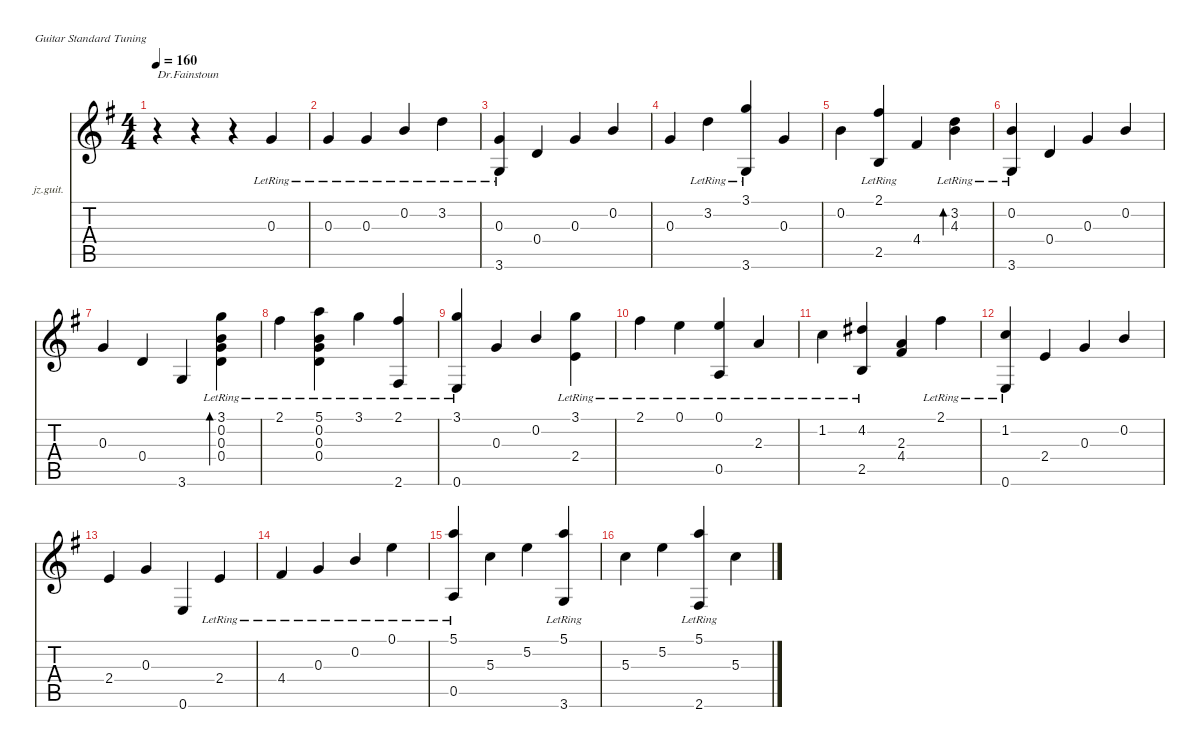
\defaultSystemsLayout 4
\hideDynamics
\bracketExtendMode nobrackets
\firstSystemTrackNameOrientation horizontal
\otherSystemsTrackNameOrientation horizontal
\track ("Гитара" "jz.guit.") {instrument electricguitarjazz}
\staff {score tabs}
\tuning (E4 B3 G3 D3 A2 E2)
\ts (4 4)
\beaming (8 2 2 2 2)
\tempo 160
\clef g2
\ks g
r.4{txt "Dr.Fainstoun" dy f instrument electricguitarjazz beam Down} r.4{beam Down} r.4{beam Down} 0.3{lr acc forcenatural}.4{beam Up} |
0.3{lr acc forcenatural}.4{txt "" beam Up} 0.3{lr acc forcenatural}.4{beam Up} 0.2{lr acc forcenatural}.4{beam Up} 3.2{lr acc forcenatural}.4{beam Down} |
(0.3{lr acc forcenatural} 3.6{acc forcenatural}).4{beam Up} 0.4{acc forcenatural}.4{beam Up} 0.3{acc forcenatural}.4{beam Up} 0.2{acc forcenatural}.4{beam Up} |
0.3{acc forcenatural}.4{beam Up} 3.2{lr acc forcenatural}.4{beam Down} (3.1{lr acc forcenatural} 3.6{acc forcenatural}).4{beam Up} 0.3{acc forcenatural}.4{beam Up} |
0.2{acc forcenatural}.4{beam Down} (2.1{lr acc #} 2.5{acc forcenatural}).4{beam Up} 4.4{acc #}.4{beam Up} (3.2{lr acc forcenatural} 4.3{lr acc forcenatural}).4{bd 480 beam Down} |
(0.2{lr acc forcenatural} 3.6{acc forcenatural}).4{beam Up} 0.4{acc forcenatural}.4{beam Up} 0.3{acc forcenatural}.4{beam Up} 0.2{acc forcenatural}.4{beam Up} |
0.3{acc forcenatural}.4{beam Up} 0.4{acc forcenatural}.4{beam Up} 3.6{acc forcenatural}.4{beam Up} (3.1{lr acc forcenatural} 0.2{acc forcenatural} 0.3{acc forcenatural} 0.4{acc forcenatural}).4{bd 480 beam Down} |
2.1{lr acc #}.4{beam Down} (5.1{lr acc forcenatural} 0.2{acc forcenatural} 0.3{acc forcenatural} 0.4{acc forcenatural}).4{beam Down} 3.1{lr acc forcenatural}.4{beam Down} (2.1{lr acc #} 2.6{acc #}).4{beam Up} |
(3.1{lr acc forcenatural} 0.6{acc forcenatural}).4{beam Up} 0.3{acc forcenatural}.4{beam Up} 0.2{acc forcenatural}.4{beam Up} (3.1{lr acc forcenatural} 2.4{acc forcenatural}).4{beam Down} |
2.1{lr acc #}.4{beam Down} 0.1{lr acc forcenatural}.4{beam Down} (0.1{lr acc forcenatural} 0.5{acc forcenatural}).4{beam Up} 2.3{lr acc forcenatural}.4{beam Up} |
1.2{lr acc forcenatural}.4{beam Down} (4.2{lr acc #} 2.5{acc forcenatural}).4{beam Up} (2.3{acc forcenatural} 4.4{acc #}).4{beam Up} 2.1{lr acc #}.4{beam Down} |
(1.2{lr acc forcenatural} 0.6{acc forcenatural}).4{beam Up} 2.4{acc forcenatural}.4{beam Up} 0.3{acc forcenatural}.4{beam Up} 0.2{acc forcenatural}.4{beam Up} |
2.4{acc forcenatural}.4{beam Up} 0.3{acc forcenatural}.4{beam Up} 0.6{acc forcenatural}.4{beam Up} 2.4{lr acc forcenatural}.4{beam Up} |
4.4{lr acc #}.4{beam Up} 0.3{lr acc forcenatural}.4{beam Up} 0.2{lr acc forcenatural}.4{beam Up} 0.1{lr acc forcenatural}.4{beam Down} |
(5.1{lr acc forcenatural} 0.5{lr acc forcenatural}).4{beam Up} 5.3{acc forcenatural}.4{beam Down} 5.2{acc forcenatural}.4{beam Down} (5.1{lr acc forcenatural} 3.6{acc forcenatural}).4{beam Up} |
5.3{acc forcenatural}.4{beam Down} 5.2{acc forcenatural}.4{beam Down} (5.1{lr acc forcenatural} 2.6{lr acc #}).4{beam Up} 5.3{acc forcenatural}.4{beam Down}
